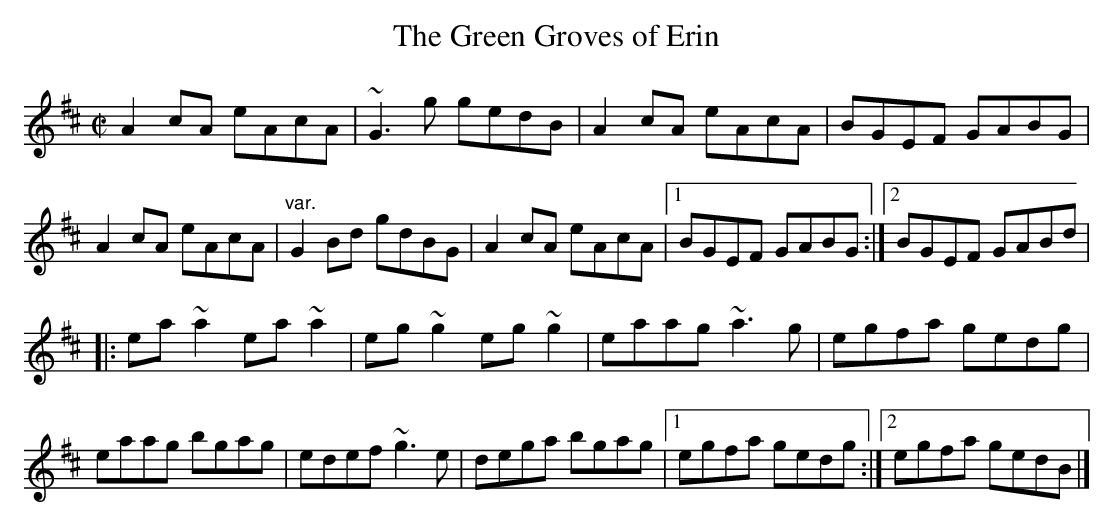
X:1
T:Green Groves of Erin, The
M:C|
L:1/8
K:AMix
A2cA eAcA|~G3g gedB|A2cA eAcA|BGEF GABG|!
A2cA eAcA|"var."G2Bd gdBG|A2cA eAcA|1BGEF GABG:|2BGEF GABd|!
|:ea~a2 ea~a2|eg~g2 eg~g2|eaag ~a3g|egfa gedg|!
eaag bgag|edef ~g3e|dega bgag|1egfa gedg:|2egfa gedB|]!
